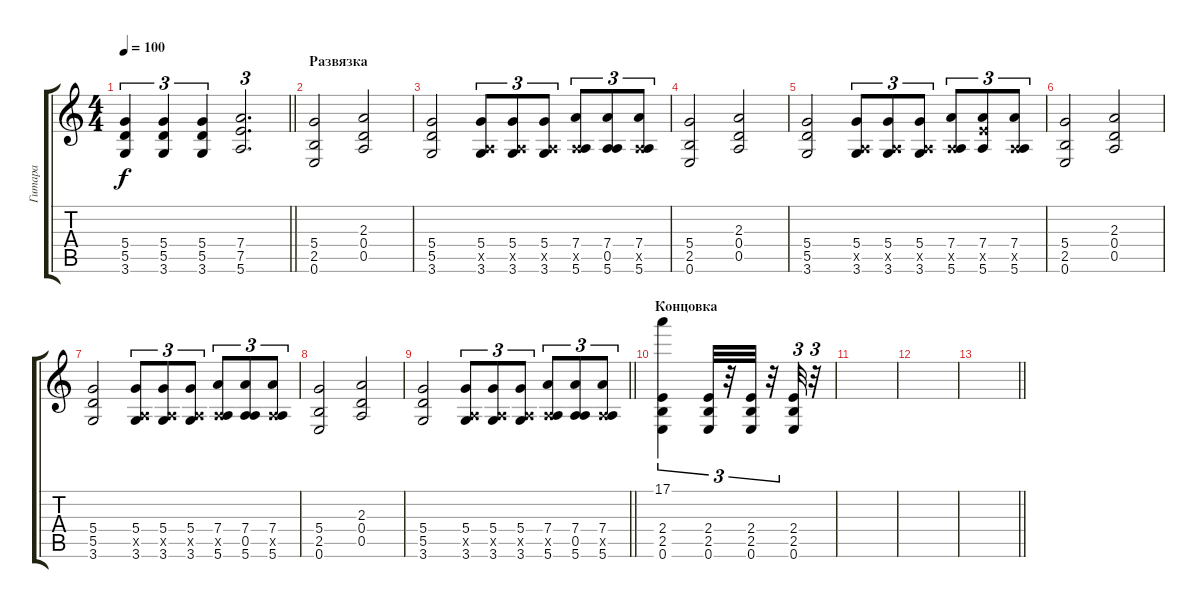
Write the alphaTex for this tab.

\track ("Гитара" "Гитара") {instrument distortionguitar}
\staff {score tabs}
\tuning (E4 B3 G3 D3 A2 E2) {hide}
\ts (4 4)
\tempo 100
\clef g2
\barLineRight lightlight
\ks c
(5.4 5.5 3.6).4{tu (3 2) dy f} (5.4 5.5 3.6).4{tu (3 2)} (5.4 5.5 3.6).4{tu (3 2)} (7.4 7.5 5.6).2{d tu (3 2)} |
\section ("" "Развязка")
(5.4 2.5 0.6).2 (2.3 0.4 0.5).2 |
(5.4 5.5 3.6).2 (5.4 0.5{x} 3.6).8{tu (3 2)} (5.4 0.5{x} 3.6).8{tu (3 2)} (5.4 0.5{x} 3.6).8{tu (3 2)} (7.4 0.5{x} 5.6).8{tu (3 2)} (7.4 0.5 5.6).8{tu (3 2)} (7.4 0.5{x} 5.6).8{tu (3 2)} |
(5.4 2.5 0.6).2 (2.3 0.4 0.5).2 |
(5.4 5.5 3.6).2 (5.4 0.5{x} 3.6).8{tu (3 2)} (5.4 0.5{x} 3.6).8{tu (3 2)} (5.4 0.5{x} 3.6).8{tu (3 2)} (7.4 0.5{x} 5.6).8{tu (3 2)} (7.4 7.5{x} 5.6).8{tu (3 2)} (7.4 0.5{x} 5.6).8{tu (3 2)} |
(5.4 2.5 0.6).2 (2.3 0.4 0.5).2 |
(5.4 5.5 3.6).2 (5.4 0.5{x} 3.6).8{tu (3 2)} (5.4 0.5{x} 3.6).8{tu (3 2)} (5.4 0.5{x} 3.6).8{tu (3 2)} (7.4 0.5{x} 5.6).8{tu (3 2)} (7.4 0.5 5.6).8{tu (3 2)} (7.4 0.5{x} 5.6).8{tu (3 2)} |
(5.4 2.5 0.6).2 (2.3 0.4 0.5).2 |
\barLineRight lightlight
(5.4 5.5 3.6).2 (5.4 0.5{x} 3.6).8{tu (3 2)} (5.4 0.5{x} 3.6).8{tu (3 2)} (5.4 0.5{x} 3.6).8{tu (3 2)} (7.4 0.5{x} 5.6).8{tu (3 2)} (7.4 0.5 5.6).8{tu (3 2)} (7.4 0.5{x} 5.6).8{tu (3 2)} |
\section ("" "Концовка")
(17.1 2.4 2.5 0.6).4{tu (3 2)} (2.4 2.5 0.6).32{tu (3 2)} r.32{tu (3 2)} (2.4 2.5 0.6).32{tu (3 2)} r.32{tu (3 2)} (2.4 2.5 0.6).32{tu (3 2)} r.32{tu (3 2)} |
|
|
\barLineRight lightlight
